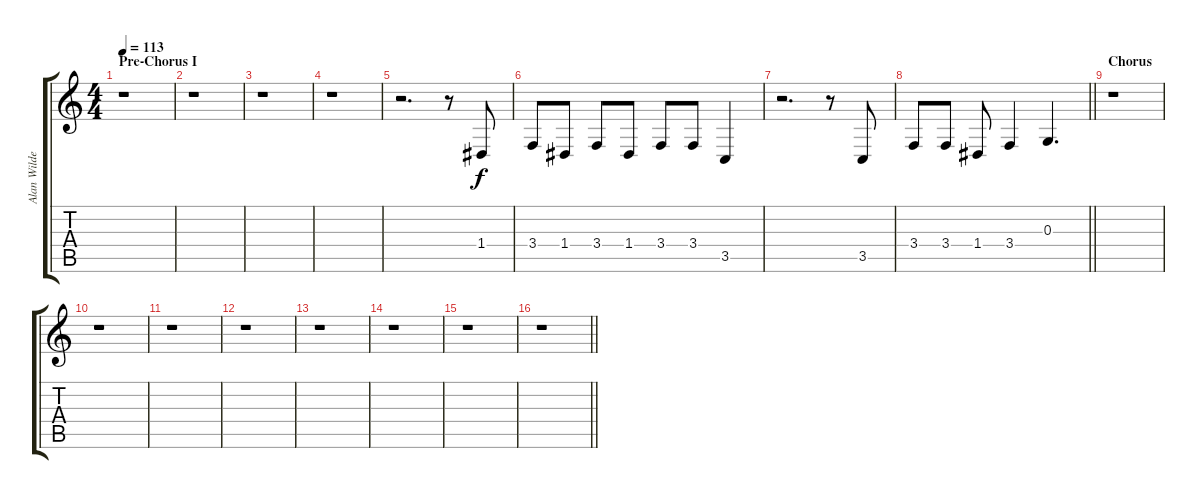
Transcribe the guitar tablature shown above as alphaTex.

\track ("Alan Wilder - Back Vocals" "Alan Wilde") {instrument baritonesax}
\staff {score tabs}
\tuning (E4 B3 G3 D3 A2 E2) {hide}
\ts (4 4)
\section ("" "Pre-Chorus I")
\tempo 113
\clef g2
\ks c
r.1{dy f} |
r.1 |
r.1 |
r.1 |
r.2{d} r.8 1.4.8 |
3.4.8 1.4.8 3.4.8 1.4.8 3.4.8 3.4.8 3.5.4 |
r.2{d} r.8 3.5.8 |
\barLineRight lightlight
3.4.8 3.4.8 1.4.8 3.4.4 0.3.4{d} |
\section ("" "Chorus")
r.1 |
r.1 |
r.1 |
r.1 |
r.1 |
r.1 |
r.1 |
\barLineRight lightlight
r.1
